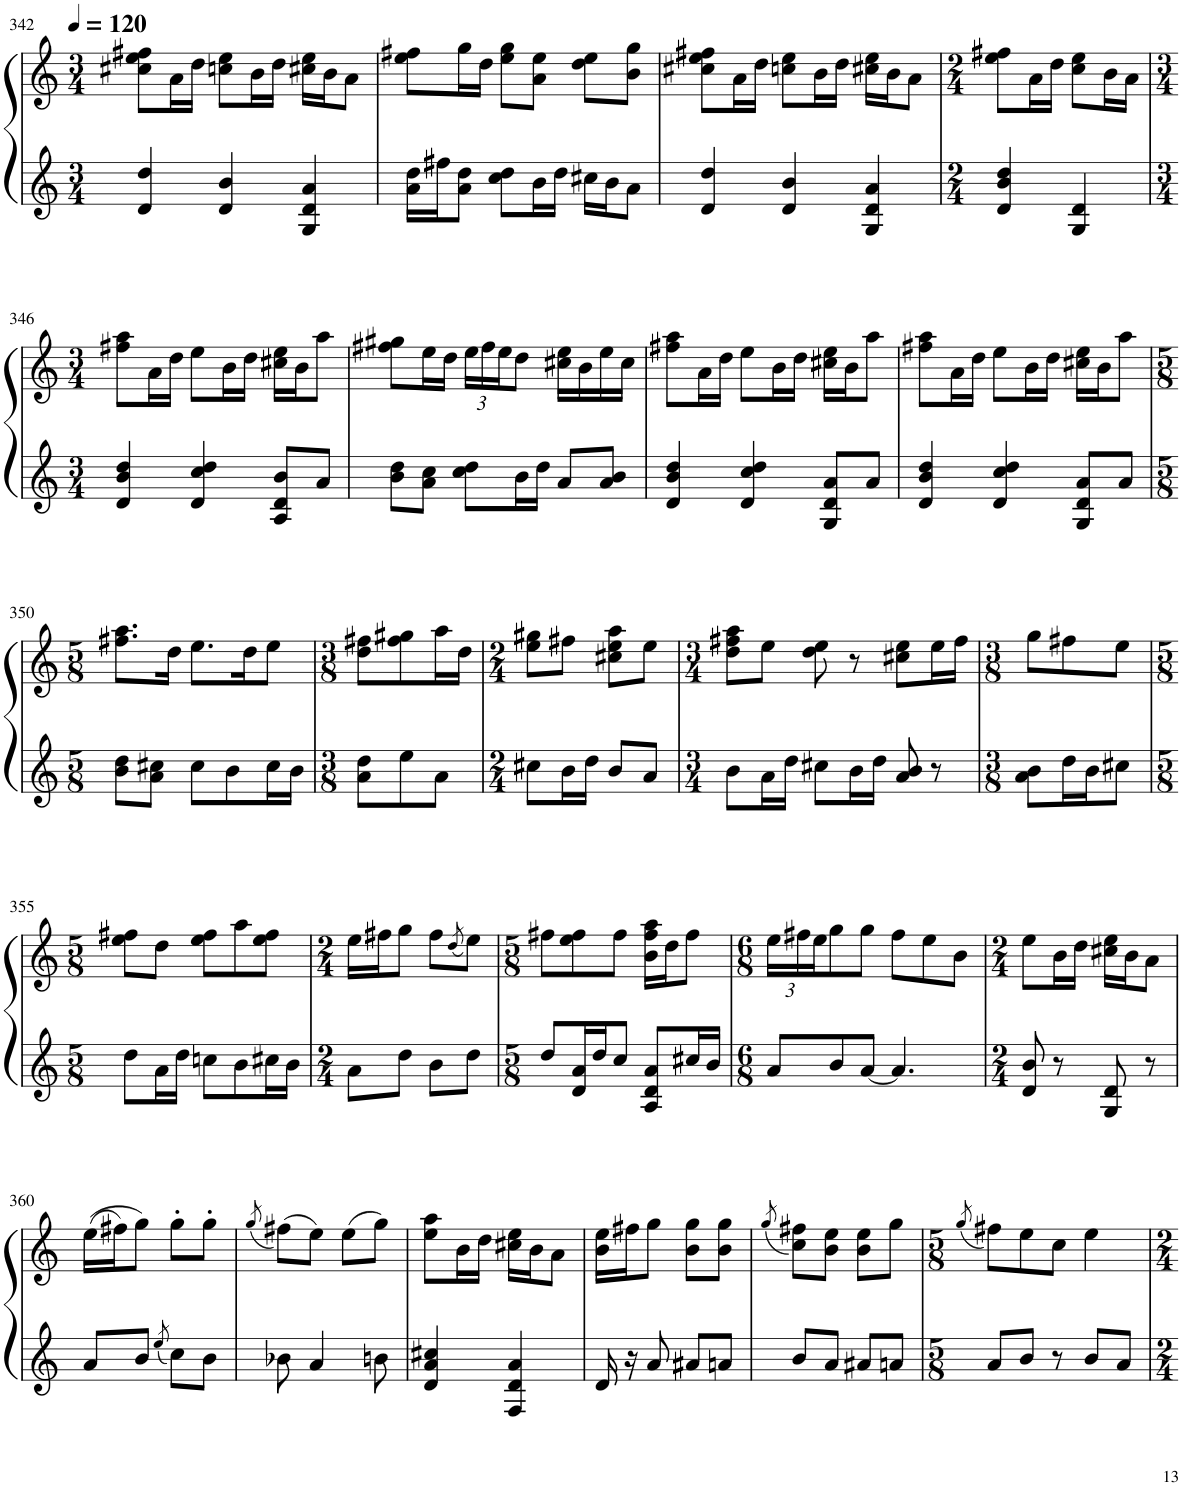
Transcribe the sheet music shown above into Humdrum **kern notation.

**kern	**kern
*part1	*part1
*staff2	*staff1
*I"Piano	*
*I'Pno.	*
!!LO:PB:g=z
*clefG2	*clefG2
*k[]	*k[]
*M3/4	*M3/4
*MM120	*MM120
=342	=342
4d/ 4dd/	8cc#X\ 8ee\ 8ff#X\L
.	16a\L
.	16dd\JJ
4d/ 4b/	8ccn\ 8ee\L
.	16b\L
.	16dd\JJ
4G/ 4d/ 4a/	16cc#X\ 16ee\LL
.	16b\J
.	8a\J
=343	=343
16a\ 16dd\LL	8ee\ 8ff#X\L
16ff#X\J	.
8a\ 8dd\J	16gg\L
.	16dd\JJ
8cc\ 8dd\L	8ee\ 8gg\L
16b\L	8a\ 8ee\J
16dd\JJ	.
16cc#X\LL	8dd\ 8ee\L
16b\J	.
8a\J	8b\ 8gg\J
=344	=344
4d/ 4dd/	8cc#X\ 8ee\ 8ff#X\L
.	16a\L
.	16dd\JJ
4d/ 4b/	8ccn\ 8ee\L
.	16b\L
.	16dd\JJ
4G/ 4d/ 4a/	16cc#X\ 16ee\LL
.	16b\J
.	8a\J
=345	=345
*M2/4	*M2/4
4d/ 4b/ 4dd/	8ee\ 8ff#X\L
.	16a\L
.	16dd\JJ
4G/ 4d/	8cc\ 8ee\L
.	16b\L
.	16a\JJ
!!LO:LB:g=z
=346	=346
*M3/4	*M3/4
4d/ 4b/ 4dd/	8ff#X\ 8aa\L
.	16a\L
.	16dd\JJ
4d/ 4cc/ 4dd/	8ee\L
.	16b\L
.	16dd\JJ
8A/ 8d/ 8b/L	16cc#X\ 16ee\LL
.	16b\J
8a/J	8aa\J
=347	=347
8b\ 8dd\L	8ff#X\ 8gg#X\L
8a\ 8cc\J	16ee\L
.	16dd\JJ
*	*Xbrackettup
8cc\ 8dd\L	24ee\LL
.	24ff#\
.	24ee\J
16b\L	8dd\J
16dd\JJ	.
8a/L	16cc#X\ 16ee\LL
.	16b\
8a/ 8b/J	16ee\
.	16cc#\JJ
=348	=348
4d/ 4b/ 4dd/	8ff#X\ 8aa\L
.	16a\L
.	16dd\JJ
4d/ 4cc/ 4dd/	8ee\L
.	16b\L
.	16dd\JJ
8G/ 8d/ 8a/L	16cc#X\ 16ee\LL
.	16b\J
8a/J	8aa\J
=349	=349
4d/ 4b/ 4dd/	8ff#X\ 8aa\L
.	16a\L
.	16dd\JJ
4d/ 4cc/ 4dd/	8ee\L
.	16b\L
.	16dd\JJ
8G/ 8d/ 8a/L	16cc#X\ 16ee\LL
.	16b\J
8a/J	8aa\J
!!LO:LB:g=z
=350	=350
*M5/8	*M5/8
8b\ 8dd\L	8.ff#X\ 8.aa\L
8a\ 8cc#X\J	.
.	16dd\Jk
8cc#\L	8.ee\L
8b\	.
.	16dd\K
16cc#\L	8ee\J
16b\JJ	.
=351	=351
*M3/8	*M3/8
8a\ 8dd\L	8dd\ 8ff#X\L
8ee\	8ff#\ 8gg#X\
8a\J	16aa\L
.	16dd\JJ
=352	=352
*M2/4	*M2/4
8cc#X\L	8ee\ 8gg#X\L
16b\L	8ff#X\J
16dd\JJ	.
8b/L	8cc#X\ 8ee\ 8aa\L
8a/J	8ee\J
=353	=353
*M3/4	*M3/4
8b\L	8dd\ 8ff#X\ 8aa\L
16a\L	8ee\J
16dd\JJ	.
8cc#X\L	8dd\ 8ee\
16b\L	8r
16dd\JJ	.
8a/ 8b/	8cc#X\ 8ee\L
8r	16ee\L
.	16ff#\JJ
=354	=354
*M3/8	*M3/8
8a\ 8b\L	8gg\L
16dd\L	8ff#X\
16b\J	.
8cc#X\J	8ee\J
!!LO:LB:g=z
=355	=355
*M5/8	*M5/8
8dd\L	8ee\ 8ff#X\L
16a\L	8dd\J
16dd\JJ	.
8ccn\L	8ee\ 8ff#\L
8b\	8aa\
16cc#X\L	8ee\ 8ff#\J
16b\JJ	.
=356	=356
*M2/4	*M2/4
8a\L	16ee\LL
.	16ff#X\J
8dd\J	8gg\J
8b\L	8ff#\L
.	(8qdd/
8dd\J	8ee\J)
=357	=357
*M5/8	*M5/8
8dd/L	8ff#X\L
16d/ 16a/L	8ee\ 8ff#\
16dd/J	.
8cc/J	8ff#\J
8A/ 8d/ 8a/L	16b\ 16ff#\ 16aa\LL
.	16dd\J
16cc#X/L	8ff#\J
16b/JJ	.
=358	=358
*M6/8	*M6/8
8a/L	24ee\LL
.	24ff#X\
.	24ee\J
8b/	8gg\
[8a/J	8gg\J
4.a/]	8ff#\L
.	8ee\
.	8b\J
=359	=359
*M2/4	*M2/4
8d/ 8b/	8ee\L
8r	16b\L
.	16dd\JJ
8G/ 8d/	16cc#X\ 16ee\LL
.	16b\J
8r	8a\J
!!LO:LB:g=z
=360	=360
8a/L	((16ee\LL
.	16ff#X\J)
8b/J	8gg\J)
8qee/	.
8cc\L	8gg'\L
8b\J	8gg'\J
=361	=361
.	(8qgg/
8b-X\	(8ff#X\L)
4a/	8ee\J)
.	(8ee\L
8bn\	8gg\J)
=362	=362
4d/ 4a/ 4cc#X/	8ee\ 8aa\L
.	16b\L
.	16dd\JJ
4F/ 4d/ 4a/	16cc#X\ 16ee\LL
.	16b\J
.	8a\J
=363	=363
16d/	16b\ 16ee\LL
16r	16ff#X\J
8a/	8gg\J
8a#X/L	8b\ 8gg\L
8an/J	8b\ 8gg\J
=364	=364
.	(8qgg/
8b/L	8cc\ 8ff#X\L)
8a/J	8b\ 8ee\J
8a#X/L	8b\ 8ee\L
8an/J	8gg\J
=365	=365
*M5/8	*M5/8
.	(8qgg/
8a/L	8ff#X\L)
8b/J	8ee\
8r	8cc\J
8b/L	4ee\
8a/J	.
=	=
*-	*-
